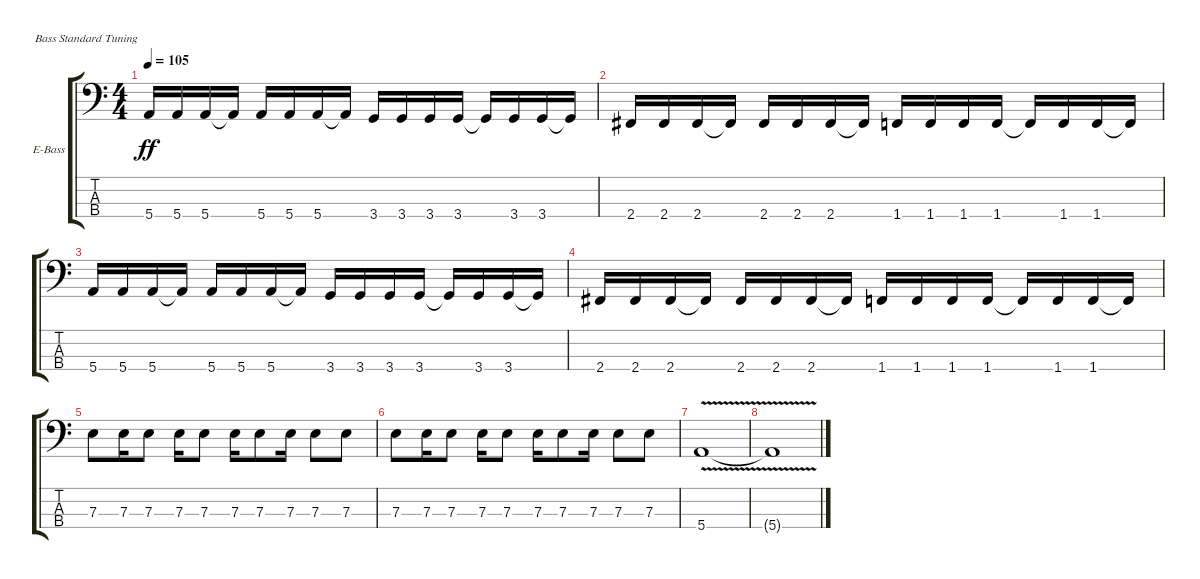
\defaultSystemsLayout 4
\bracketExtendMode groupsimilarinstruments
\firstSystemTrackNameOrientation horizontal
\otherSystemsTrackNameOrientation horizontal
\track ("Cone" "E-Bass") {instrument electricbassfinger}
\staff {score tabs}
\tuning (G2 D2 A1 E1)
\ts (4 4)
\tempo 105
\clef f4
\ks c
5.4.16{dy ff} 5.4.16 5.4.16 5.4{t}.16 5.4.16 5.4.16 5.4.16 5.4{t}.16 3.4.16 3.4.16 3.4.16 3.4.16 3.4{t}.16 3.4.16 3.4.16 3.4{t}.16 |
2.4.16 2.4.16 2.4.16 2.4{t}.16 2.4.16 2.4.16 2.4.16 2.4{t}.16 1.4.16 1.4.16 1.4.16 1.4.16 1.4{t}.16 1.4.16 1.4.16 1.4{t}.16 |
5.4.16 5.4.16 5.4.16 5.4{t}.16 5.4.16 5.4.16 5.4.16 5.4{t}.16 3.4.16 3.4.16 3.4.16 3.4.16 3.4{t}.16 3.4.16 3.4.16 3.4{t}.16 |
2.4.16 2.4.16 2.4.16 2.4{t}.16 2.4.16 2.4.16 2.4.16 2.4{t}.16 1.4.16 1.4.16 1.4.16 1.4.16 1.4{t}.16 1.4.16 1.4.16 1.4{t}.16 |
7.3.8 7.3.16 7.3.8 7.3.16 7.3.8 7.3.16 7.3.8 7.3.16 7.3.8 7.3.8 |
7.3.8 7.3.16 7.3.8 7.3.16 7.3.8 7.3.16 7.3.8 7.3.16 7.3.8 7.3.8 |
5.4{v}.1 |
5.4{t}.1
